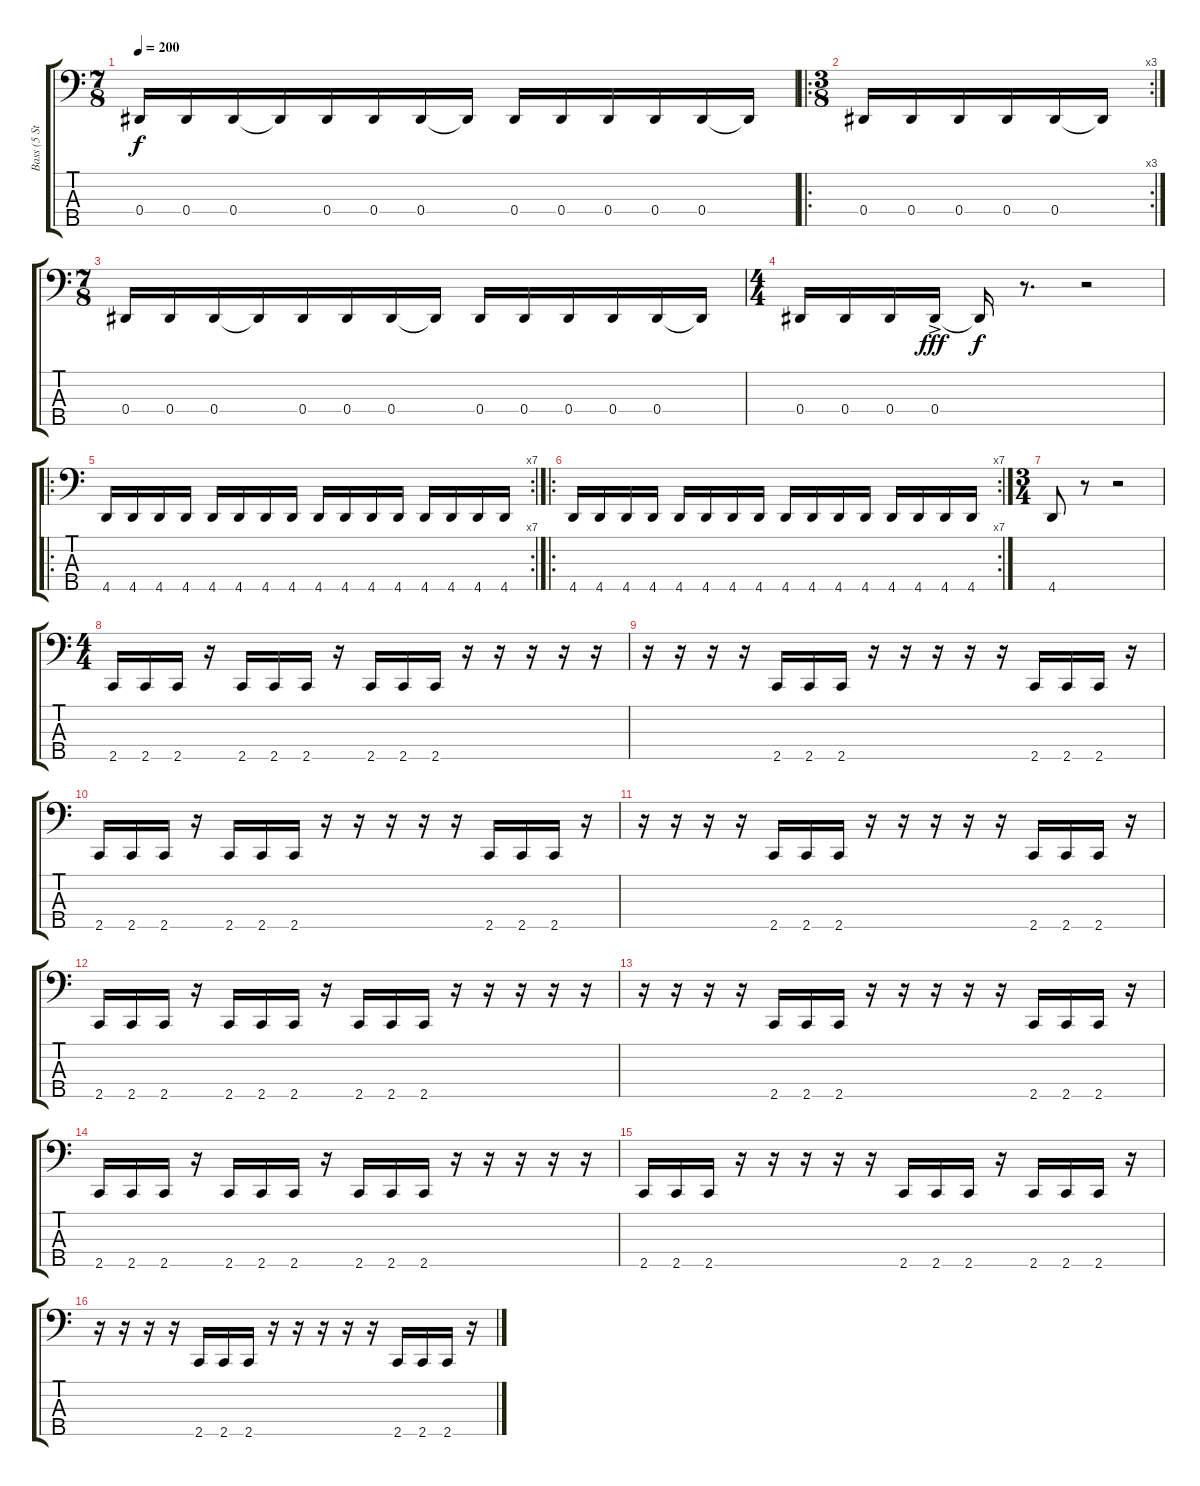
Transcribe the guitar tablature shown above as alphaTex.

\track ("Bass (5 String Bass - A#)" "Bass (5 St") {instrument electricbasspick}
\staff {score tabs}
\tuning (Gb2 Db2 Ab1 Eb1 Bb0) {hide}
\ts (7 8)
\tempo 200
\clef f4
\ks c
0.4.16{dy f} 0.4.16 0.4.16 0.4{t}.16 0.4.16 0.4.16 0.4.16 0.4{t}.16 0.4.16 0.4.16 0.4.16 0.4.16 0.4.16 0.4{t}.16 |
\ro
\rc 3
\ts (3 8)
0.4.16 0.4.16 0.4.16 0.4.16 0.4.16 0.4{t}.16 |
\ts (7 8)
0.4.16 0.4.16 0.4.16 0.4{t}.16 0.4.16 0.4.16 0.4.16 0.4{t}.16 0.4.16 0.4.16 0.4.16 0.4.16 0.4.16 0.4{t}.16 |
\ts (4 4)
0.4.16 0.4.16 0.4.16 0.4{ac}.16{dy fff} 0.4{t}.16{dy f} r.8{d} r.2 |
\ro
\rc 7
4.5.16 4.5.16 4.5.16 4.5.16 4.5.16 4.5.16 4.5.16 4.5.16 4.5.16 4.5.16 4.5.16 4.5.16 4.5.16 4.5.16 4.5.16 4.5.16 |
\ro
\rc 7
4.5.16 4.5.16 4.5.16 4.5.16 4.5.16 4.5.16 4.5.16 4.5.16 4.5.16 4.5.16 4.5.16 4.5.16 4.5.16 4.5.16 4.5.16 4.5.16 |
\ts (3 4)
4.5.8 r.8 r.2 |
\ts (4 4)
2.5.16 2.5.16 2.5.16 r.16 2.5.16 2.5.16 2.5.16 r.16 2.5.16 2.5.16 2.5.16 r.16 r.16 r.16 r.16 r.16 |
r.16 r.16 r.16 r.16 2.5.16 2.5.16 2.5.16 r.16 r.16 r.16 r.16 r.16 2.5.16 2.5.16 2.5.16 r.16 |
2.5.16 2.5.16 2.5.16 r.16 2.5.16 2.5.16 2.5.16 r.16 r.16 r.16 r.16 r.16 2.5.16 2.5.16 2.5.16 r.16 |
r.16 r.16 r.16 r.16 2.5.16 2.5.16 2.5.16 r.16 r.16 r.16 r.16 r.16 2.5.16 2.5.16 2.5.16 r.16 |
2.5.16 2.5.16 2.5.16 r.16 2.5.16 2.5.16 2.5.16 r.16 2.5.16 2.5.16 2.5.16 r.16 r.16 r.16 r.16 r.16 |
r.16 r.16 r.16 r.16 2.5.16 2.5.16 2.5.16 r.16 r.16 r.16 r.16 r.16 2.5.16 2.5.16 2.5.16 r.16 |
2.5.16 2.5.16 2.5.16 r.16 2.5.16 2.5.16 2.5.16 r.16 2.5.16 2.5.16 2.5.16 r.16 r.16 r.16 r.16 r.16 |
2.5.16 2.5.16 2.5.16 r.16 r.16 r.16 r.16 r.16 2.5.16 2.5.16 2.5.16 r.16 2.5.16 2.5.16 2.5.16 r.16 |
r.16 r.16 r.16 r.16 2.5.16 2.5.16 2.5.16 r.16 r.16 r.16 r.16 r.16 2.5.16 2.5.16 2.5.16 r.16
